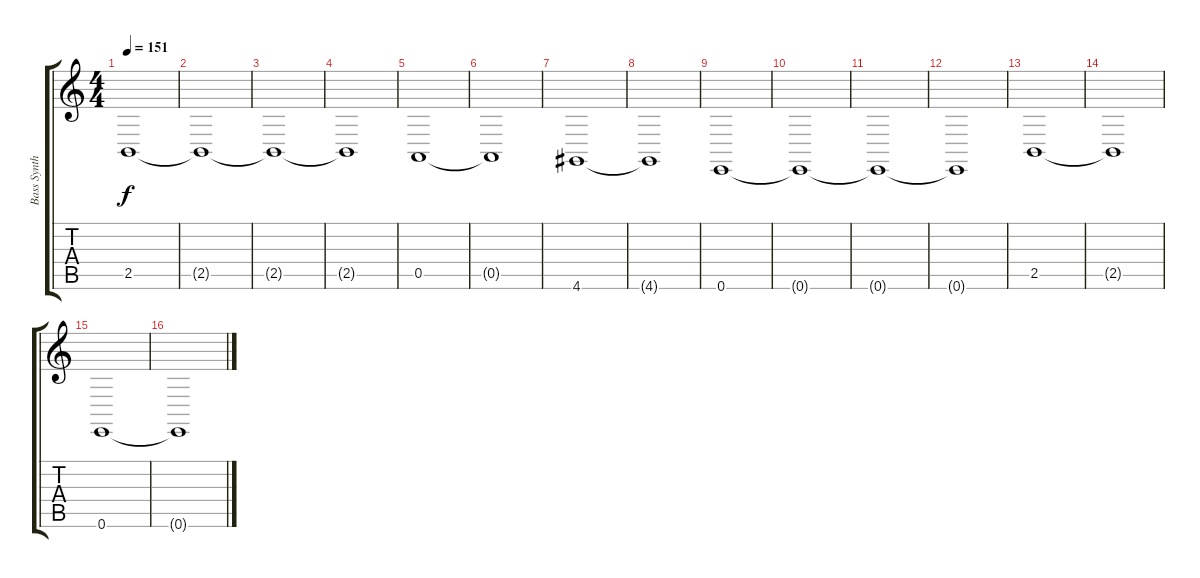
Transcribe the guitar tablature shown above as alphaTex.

\track ("Bass Synth" "Bass Synth") {instrument synthbrass2}
\staff {score tabs}
\tuning (E4 B3 G3 D3 A2 E2) {hide}
\ts (4 4)
\tempo 151
\clef g2
\ks c
2.5.1{dy f} |
2.5{t}.1 |
2.5{t}.1 |
2.5{t}.1 |
0.5.1 |
0.5{t}.1 |
4.6.1 |
4.6{t}.1 |
0.6.1 |
0.6{t}.1 |
0.6{t}.1 |
0.6{t}.1 |
2.5.1 |
2.5{t}.1 |
0.6.1 |
0.6{t}.1
